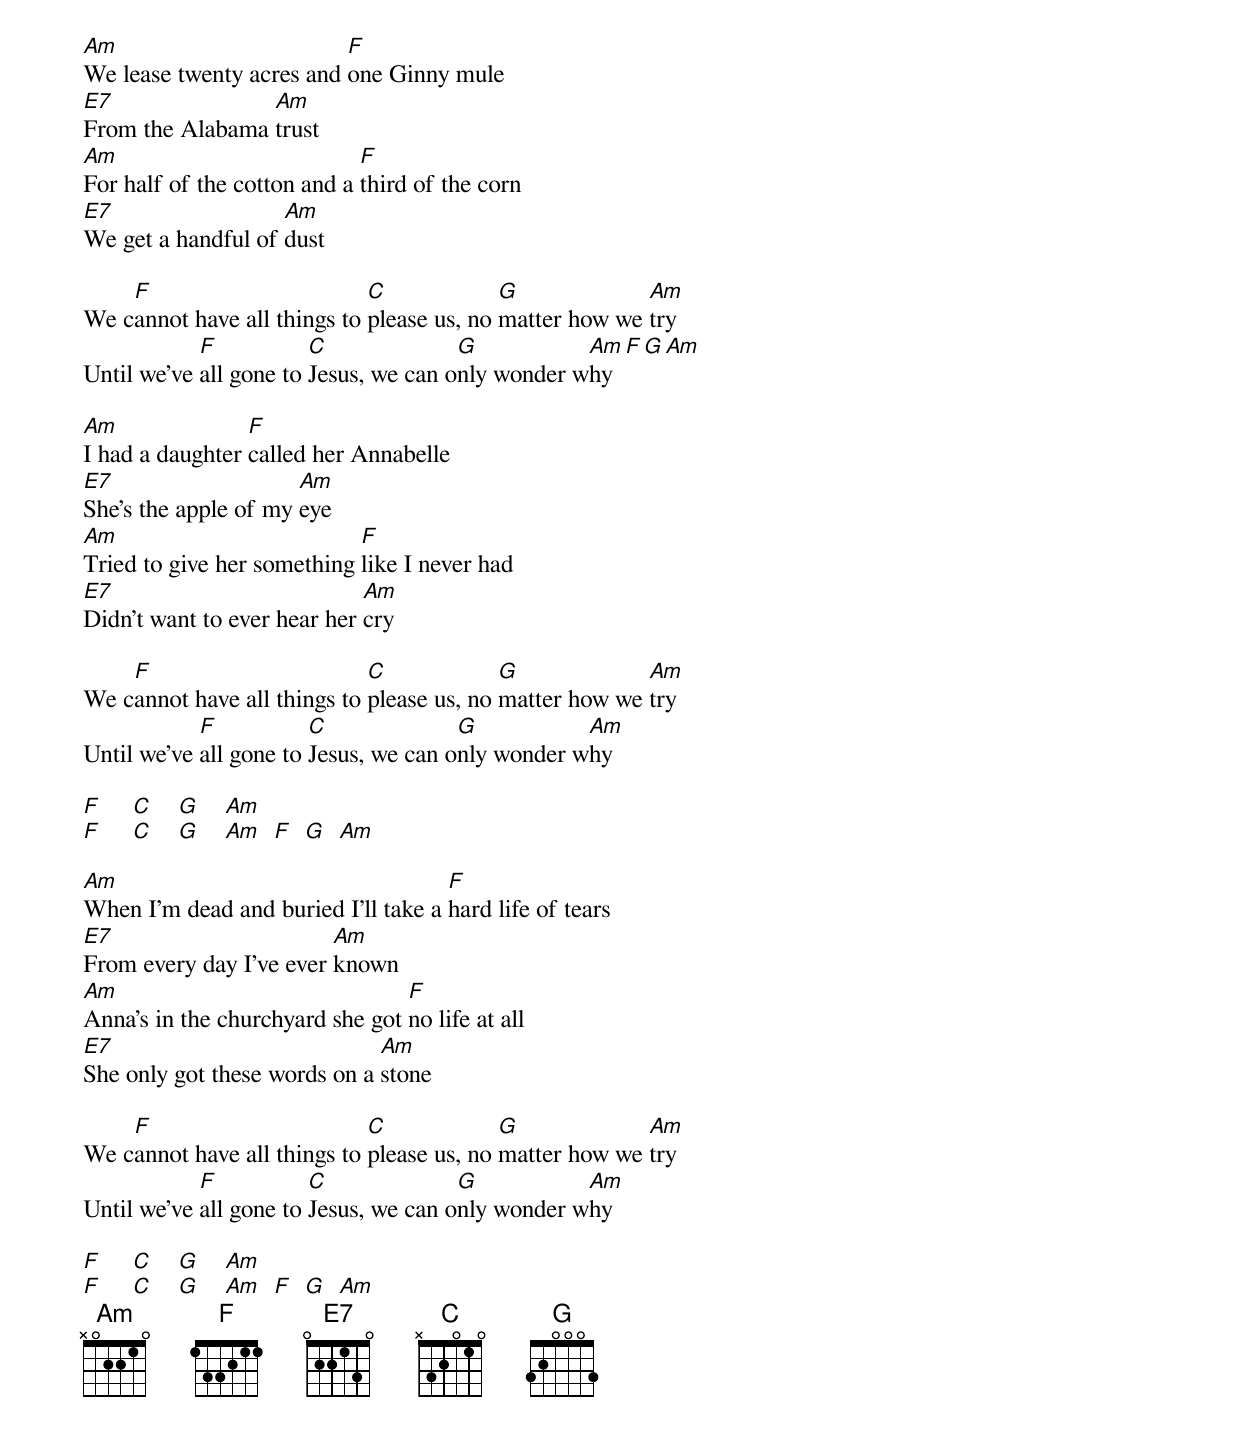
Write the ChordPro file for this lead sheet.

[Am]We lease twenty acres and [F]one Ginny mule
[E7]From the Alabama [Am]trust
[Am]For half of the cotton and a [F]third of the corn
[E7]We get a handful of [Am]dust

We c[F]annot have all things to [C]please us, no [G]matter how we [Am]try
Until we've [F]all gone to [C]Jesus, we can o[G]nly wonder w[Am]hy[F][G][Am]

[Am]I had a daughter [F]called her Annabelle
[E7]She's the apple of my [Am]eye
[Am]Tried to give her something [F]like I never had
[E7]Didn't want to ever hear her [Am]cry

We c[F]annot have all things to [C]please us, no [G]matter how we [Am]try
Until we've [F]all gone to [C]Jesus, we can o[G]nly wonder w[Am]hy

[F]     [C]    [G]    [Am]
[F]     [C]    [G]    [Am]  [F]  [G]  [Am]

[Am]When I'm dead and buried I'll take a [F]hard life of tears
[E7]From every day I've ever [Am]known
[Am]Anna's in the churchyard she got [F]no life at all
[E7]She only got these words on a [Am]stone

We c[F]annot have all things to [C]please us, no [G]matter how we [Am]try
Until we've [F]all gone to [C]Jesus, we can o[G]nly wonder w[Am]hy

[F]     [C]    [G]    [Am]
[F]     [C]    [G]    [Am]  [F]  [G]  [Am]
